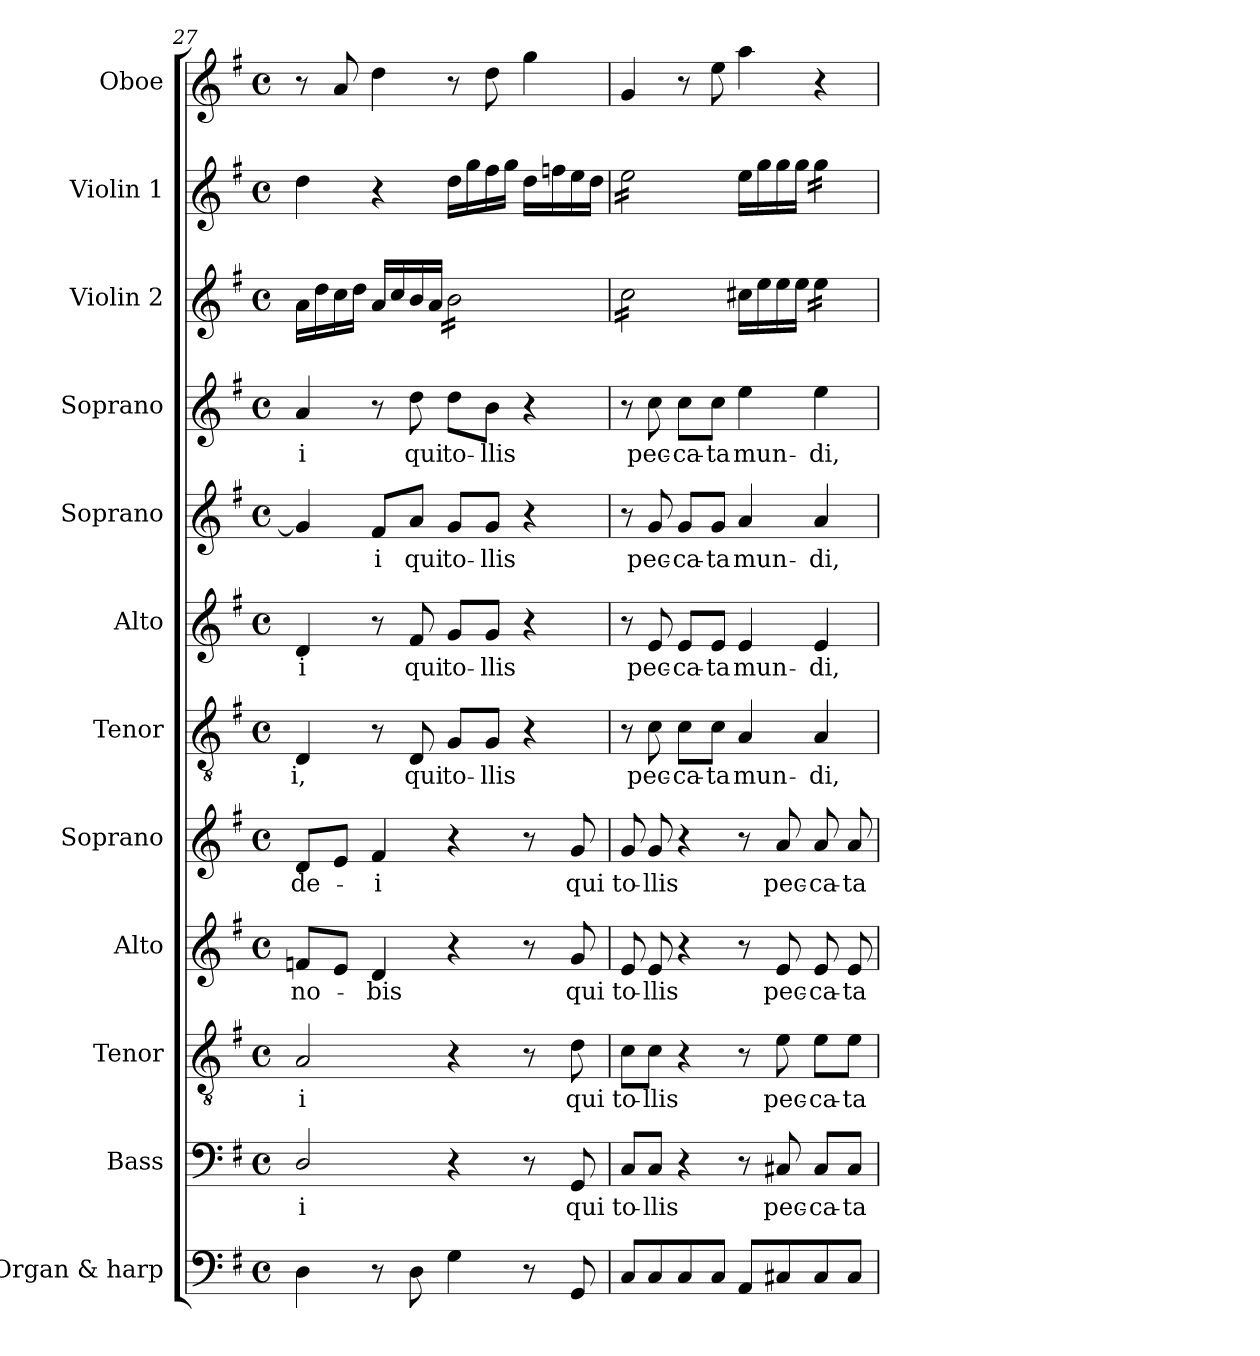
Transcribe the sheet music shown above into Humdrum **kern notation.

**kern	**kern	**text	**kern	**text	**kern	**text	**kern	**text	**kern	**text	**kern	**text	**kern	**text	**kern	**text	**kern	**kern	**kern
*part12	*part11	*part11	*part10	*part10	*part9	*part9	*part8	*part8	*part7	*part7	*part6	*part6	*part5	*part5	*part4	*part4	*part3	*part2	*part1
*staff12	*staff11	*staff11	*staff10	*staff10	*staff9	*staff9	*staff8	*staff8	*staff7	*staff7	*staff6	*staff6	*staff5	*staff5	*staff4	*staff4	*staff3	*staff2	*staff1
*I"Organ & harp	*I"Bass	*	*I"Tenor	*	*I"Alto	*	*I"Soprano	*	*I"Tenor	*	*I"Alto	*	*I"Soprano	*	*I"Soprano	*	*I"Violin 2	*I"Violin 1	*I"Oboe
*I'Org. & H.	*I'B.	*	*I'T.	*	*I'A.	*	*I'S.	*	*I'T.	*	*I'A.	*	*I'S.	*	*I'S.	*	*I'Vln. 2	*I'Vln. 1	*I'Ob.
*clefF4	*clefF4	*	*clefGv2	*	*clefG2	*	*clefG2	*	*clefGv2	*	*clefG2	*	*clefG2	*	*clefG2	*	*clefG2	*clefG2	*clefG2
*	*	*	*ITrd7c12	*	*	*	*	*	*ITrd7c12	*	*	*	*	*	*	*	*	*	*
*k[f#]	*k[f#]	*	*k[f#]	*	*k[f#]	*	*k[f#]	*	*k[f#]	*	*k[f#]	*	*k[f#]	*	*k[f#]	*	*k[f#]	*k[f#]	*k[f#]
*G:	*G:	*	*G:	*	*G:	*	*G:	*	*G:	*	*G:	*	*G:	*	*G:	*	*G:	*G:	*G:
*M4/4	*M4/4	*	*M4/4	*	*M4/4	*	*M4/4	*	*M4/4	*	*M4/4	*	*M4/4	*	*M4/4	*	*M4/4	*M4/4	*M4/4
*met(c)	*met(c)	*	*met(c)	*	*met(c)	*	*met(c)	*	*met(c)	*	*met(c)	*	*met(c)	*	*met(c)	*	*met(c)	*met(c)	*met(c)
=27	=27	=27	=27	=27	=27	=27	=27	=27	=27	=27	=27	=27	=27	=27	=27	=27	=27	=27	=27
!	!	!LO:LY:b:color=#000000	!	!	!	!	!	!	!	!	!	!	!	!	!	!	!	!	!
!	!	!	!	!LO:LY:b:color=#000000	!	!	!	!	!	!	!	!	!	!	!	!	!	!	!
!	!	!	!	!	!	!LO:LY:b:color=#000000	!	!	!	!	!	!	!	!	!	!	!	!	!
!	!	!	!	!	!	!	!	!LO:LY:b:color=#000000	!	!	!	!	!	!	!	!	!	!	!
!	!	!	!	!	!	!	!	!	!	!LO:LY:b:color=#000000	!	!	!	!	!	!	!	!	!
!	!	!	!	!	!	!	!	!	!	!	!	!LO:LY:b:color=#000000	!	!	!	!	!	!	!
!	!	!	!	!	!	!	!	!	!	!	!	!	!	!	!	!LO:LY:b:color=#000000	!	!	!
4Di\	2Di/	-i	2AAi/	-i	8fni/L	no-	8di/L	de-	4DDi/	-i,	4di/	-i	4gi/]	.	4ai/	-i	16ai\LL	4ddi\	8r
.	.	.	.	.	.	.	.	.	.	.	.	.	.	.	.	.	16ddi\	.	.
.	.	.	.	.	8ei/J	.	8ei/J	.	.	.	.	.	.	.	.	.	16cci\	.	8ai/
.	.	.	.	.	.	.	.	.	.	.	.	.	.	.	.	.	16ddi\JJ	.	.
!	!	!	!	!	!	!LO:LY:b:color=#000000	!	!	!	!	!	!	!	!	!	!	!	!	!
!	!	!	!	!	!	!	!	!LO:LY:b:color=#000000	!	!	!	!	!	!	!	!	!	!	!
!	!	!	!	!	!	!	!	!	!	!	!	!	!	!LO:LY:b:color=#000000	!	!	!	!	!
8r	.	.	.	.	4di/	-bis	4f#i/	-i	8r	.	8r	.	8f#i/L	-i	8r	.	16ai/LL	4r	4ddi\
.	.	.	.	.	.	.	.	.	.	.	.	.	.	.	.	.	16cci/	.	.
!	!	!	!	!	!	!	!	!	!	!LO:LY:b:color=#000000	!	!	!	!	!	!	!	!	!
!	!	!	!	!	!	!	!	!	!	!	!	!LO:LY:b:color=#000000	!	!	!	!	!	!	!
!	!	!	!	!	!	!	!	!	!	!	!	!	!	!LO:LY:b:color=#000000	!	!	!	!	!
!	!	!	!	!	!	!	!	!	!	!	!	!	!	!	!	!LO:LY:b:color=#000000	!	!	!
8Di\	.	.	.	.	.	.	.	.	8DDi/	qui	8f#i/	qui	8ai/J	qui	8ddi\	qui	16bi/	.	.
.	.	.	.	.	.	.	.	.	.	.	.	.	.	.	.	.	16ai/JJ	.	.
!	!	!	!	!	!	!	!	!	!	!LO:LY:b:color=#000000	!	!	!	!	!	!	!	!	!
!	!	!	!	!	!	!	!	!	!	!	!	!LO:LY:b:color=#000000	!	!	!	!	!	!	!
!	!	!	!	!	!	!	!	!	!	!	!	!	!	!LO:LY:b:color=#000000	!	!	!	!	!
!	!	!	!	!	!	!	!	!	!	!	!	!	!	!	!	!LO:LY:b:color=#000000	!	!	!
*	*	*	*	*	*	*	*	*	*	*	*	*	*	*	*	*	*tremolo	*	*
4Gi\	4r	.	4r	.	4r	.	4r	.	8GGi/L	to-	8gi/L	to-	8gi/L	to-	8ddi\L	to-	16bi\LL	16ddi\LL	8r
.	.	.	.	.	.	.	.	.	.	.	.	.	.	.	.	.	16bi\	16ggi\	.
!	!	!	!	!	!	!	!	!	!	!LO:LY:b:color=#000000	!	!	!	!	!	!	!	!	!
!	!	!	!	!	!	!	!	!	!	!	!	!LO:LY:b:color=#000000	!	!	!	!	!	!	!
!	!	!	!	!	!	!	!	!	!	!	!	!	!	!LO:LY:b:color=#000000	!	!	!	!	!
!	!	!	!	!	!	!	!	!	!	!	!	!	!	!	!	!LO:LY:b:color=#000000	!	!	!
.	.	.	.	.	.	.	.	.	8GGi/J	-llis	8gi/J	-llis	8gi/J	-llis	8bi\J	-llis	16bi\	16ff#i\	8ddi\
.	.	.	.	.	.	.	.	.	.	.	.	.	.	.	.	.	16bi\	16ggi\JJ	.
8r	8r	.	8r	.	8r	.	8r	.	4r	.	4r	.	4r	.	4r	.	16bi\	16ddi\LL	4ggi\
.	.	.	.	.	.	.	.	.	.	.	.	.	.	.	.	.	16bi\	16ffni\	.
!	!	!LO:LY:b:color=#000000	!	!	!	!	!	!	!	!	!	!	!	!	!	!	!	!	!
!	!	!	!	!LO:LY:b:color=#000000	!	!	!	!	!	!	!	!	!	!	!	!	!	!	!
!	!	!	!	!	!	!LO:LY:b:color=#000000	!	!	!	!	!	!	!	!	!	!	!	!	!
!	!	!	!	!	!	!	!	!LO:LY:b:color=#000000	!	!	!	!	!	!	!	!	!	!	!
8GGi/	8GGi/	qui	8Di\	qui	8gi/	qui	8gi/	qui	.	.	.	.	.	.	.	.	16bi\	16eei\	.
.	.	.	.	.	.	.	.	.	.	.	.	.	.	.	.	.	16bi\JJ	16ddi\JJ	.
=28	=28	=28	=28	=28	=28	=28	=28	=28	=28	=28	=28	=28	=28	=28	=28	=28	=28	=28	=28
!	!	!LO:LY:b:color=#000000	!	!	!	!	!	!	!	!	!	!	!	!	!	!	!	!	!
!	!	!	!	!LO:LY:b:color=#000000	!	!	!	!	!	!	!	!	!	!	!	!	!	!	!
!	!	!	!	!	!	!LO:LY:b:color=#000000	!	!	!	!	!	!	!	!	!	!	!	!	!
!	!	!	!	!	!	!	!	!LO:LY:b:color=#000000	!	!	!	!	!	!	!	!	!	!	!
*	*	*	*	*	*	*	*	*	*	*	*	*	*	*	*	*	*	*tremolo	*
8Ci/L	8Ci/L	to-	8Ci\L	to-	8ei/	to-	8gi/	to-	8r	.	8r	.	8r	.	8r	.	16cci\LL	16eei\LL	4gi/
.	.	.	.	.	.	.	.	.	.	.	.	.	.	.	.	.	16cci\	16eei\	.
!	!	!LO:LY:b:color=#000000	!	!	!	!	!	!	!	!	!	!	!	!	!	!	!	!	!
!	!	!	!	!LO:LY:b:color=#000000	!	!	!	!	!	!	!	!	!	!	!	!	!	!	!
!	!	!	!	!	!	!LO:LY:b:color=#000000	!	!	!	!	!	!	!	!	!	!	!	!	!
!	!	!	!	!	!	!	!	!LO:LY:b:color=#000000	!	!	!	!	!	!	!	!	!	!	!
!	!	!	!	!	!	!	!	!	!	!LO:LY:b:color=#000000	!	!	!	!	!	!	!	!	!
!	!	!	!	!	!	!	!	!	!	!	!	!LO:LY:b:color=#000000	!	!	!	!	!	!	!
!	!	!	!	!	!	!	!	!	!	!	!	!	!	!LO:LY:b:color=#000000	!	!	!	!	!
!	!	!	!	!	!	!	!	!	!	!	!	!	!	!	!	!LO:LY:b:color=#000000	!	!	!
8Ci/	8Ci/J	-llis	8Ci\J	-llis	8ei/	-llis	8gi/	-llis	8Ci\	pec-	8ei/	pec-	8gi/	pec-	8cci\	pec-	16cci\	16eei\	.
.	.	.	.	.	.	.	.	.	.	.	.	.	.	.	.	.	16cci\	16eei\	.
!	!	!	!	!	!	!	!	!	!	!LO:LY:b:color=#000000	!	!	!	!	!	!	!	!	!
!	!	!	!	!	!	!	!	!	!	!	!	!LO:LY:b:color=#000000	!	!	!	!	!	!	!
!	!	!	!	!	!	!	!	!	!	!	!	!	!	!LO:LY:b:color=#000000	!	!	!	!	!
!	!	!	!	!	!	!	!	!	!	!	!	!	!	!	!	!LO:LY:b:color=#000000	!	!	!
8Ci/	4r	.	4r	.	4r	.	4r	.	8Ci\L	-ca-	8ei/L	-ca-	8gi/L	-ca-	8cci\L	-ca-	16cci\	16eei\	8r
.	.	.	.	.	.	.	.	.	.	.	.	.	.	.	.	.	16cci\	16eei\	.
!	!	!	!	!	!	!	!	!	!	!LO:LY:b:color=#000000	!	!	!	!	!	!	!	!	!
!	!	!	!	!	!	!	!	!	!	!	!	!LO:LY:b:color=#000000	!	!	!	!	!	!	!
!	!	!	!	!	!	!	!	!	!	!	!	!	!	!LO:LY:b:color=#000000	!	!	!	!	!
!	!	!	!	!	!	!	!	!	!	!	!	!	!	!	!	!LO:LY:b:color=#000000	!	!	!
8Ci/J	.	.	.	.	.	.	.	.	8Ci\J	-ta	8ei/J	-ta	8gi/J	-ta	8cci\J	-ta	16cci\	16eei\	8eei\
.	.	.	.	.	.	.	.	.	.	.	.	.	.	.	.	.	16cci\JJ	16eei\JJ	.
*	*	*	*	*	*	*	*	*	*	*	*	*	*	*	*	*	*	*Xtremolo	*
*	*	*	*	*	*	*	*	*	*	*	*	*	*	*	*	*	*Xtremolo	*	*
!	!	!	!	!	!	!	!	!	!	!LO:LY:b:color=#000000	!	!	!	!	!	!	!	!	!
!	!	!	!	!	!	!	!	!	!	!	!	!LO:LY:b:color=#000000	!	!	!	!	!	!	!
!	!	!	!	!	!	!	!	!	!	!	!	!	!	!LO:LY:b:color=#000000	!	!	!	!	!
!	!	!	!	!	!	!	!	!	!	!	!	!	!	!	!	!LO:LY:b:color=#000000	!	!	!
8AAi/L	8r	.	8r	.	8r	.	8r	.	4AAi/	mun-	4ei/	mun-	4ai/	mun-	4eei\	mun-	16cc#Xi\LL	16eei\LL	4aai\
.	.	.	.	.	.	.	.	.	.	.	.	.	.	.	.	.	16eei\	16ggi\	.
!	!	!LO:LY:b:color=#000000	!	!	!	!	!	!	!	!	!	!	!	!	!	!	!	!	!
!	!	!	!	!LO:LY:b:color=#000000	!	!	!	!	!	!	!	!	!	!	!	!	!	!	!
!	!	!	!	!	!	!LO:LY:b:color=#000000	!	!	!	!	!	!	!	!	!	!	!	!	!
!	!	!	!	!	!	!	!	!LO:LY:b:color=#000000	!	!	!	!	!	!	!	!	!	!	!
8C#Xi/	8C#Xi/	pec-	8Ei\	pec-	8ei/	pec-	8ai/	pec-	.	.	.	.	.	.	.	.	16eei\	16ggi\	.
.	.	.	.	.	.	.	.	.	.	.	.	.	.	.	.	.	16eei\JJ	16ggi\JJ	.
!	!	!LO:LY:b:color=#000000	!	!	!	!	!	!	!	!	!	!	!	!	!	!	!	!	!
!	!	!	!	!LO:LY:b:color=#000000	!	!	!	!	!	!	!	!	!	!	!	!	!	!	!
!	!	!	!	!	!	!LO:LY:b:color=#000000	!	!	!	!	!	!	!	!	!	!	!	!	!
!	!	!	!	!	!	!	!	!LO:LY:b:color=#000000	!	!	!	!	!	!	!	!	!	!	!
!	!	!	!	!	!	!	!	!	!	!LO:LY:b:color=#000000	!	!	!	!	!	!	!	!	!
!	!	!	!	!	!	!	!	!	!	!	!	!LO:LY:b:color=#000000	!	!	!	!	!	!	!
!	!	!	!	!	!	!	!	!	!	!	!	!	!	!LO:LY:b:color=#000000	!	!	!	!	!
!	!	!	!	!	!	!	!	!	!	!	!	!	!	!	!	!LO:LY:b:color=#000000	!	!	!
*	*	*	*	*	*	*	*	*	*	*	*	*	*	*	*	*	*tremolo	*	*
*	*	*	*	*	*	*	*	*	*	*	*	*	*	*	*	*	*	*tremolo	*
8C#i/	8C#i/L	-ca-	8Ei\L	-ca-	8ei/	-ca-	8ai/	-ca-	4AAi/	-di,	4ei/	-di,	4ai/	-di,	4eei\	-di,	16eei\LL	16ggi\LL	4r
.	.	.	.	.	.	.	.	.	.	.	.	.	.	.	.	.	16eei\	16ggi\	.
!	!	!LO:LY:b:color=#000000	!	!	!	!	!	!	!	!	!	!	!	!	!	!	!	!	!
!	!	!	!	!LO:LY:b:color=#000000	!	!	!	!	!	!	!	!	!	!	!	!	!	!	!
!	!	!	!	!	!	!LO:LY:b:color=#000000	!	!	!	!	!	!	!	!	!	!	!	!	!
!	!	!	!	!	!	!	!	!LO:LY:b:color=#000000	!	!	!	!	!	!	!	!	!	!	!
8C#i/J	8C#i/J	-ta	8Ei\J	-ta	8ei/	-ta	8ai/	-ta	.	.	.	.	.	.	.	.	16eei\	16ggi\	.
.	.	.	.	.	.	.	.	.	.	.	.	.	.	.	.	.	16eei\JJ	16ggi\JJ	.
*	*	*	*	*	*	*	*	*	*	*	*	*	*	*	*	*	*	*Xtremolo	*
*	*	*	*	*	*	*	*	*	*	*	*	*	*	*	*	*	*Xtremolo	*	*
=	=	=	=	=	=	=	=	=	=	=	=	=	=	=	=	=	=	=	=
*-	*-	*-	*-	*-	*-	*-	*-	*-	*-	*-	*-	*-	*-	*-	*-	*-	*-	*-	*-
